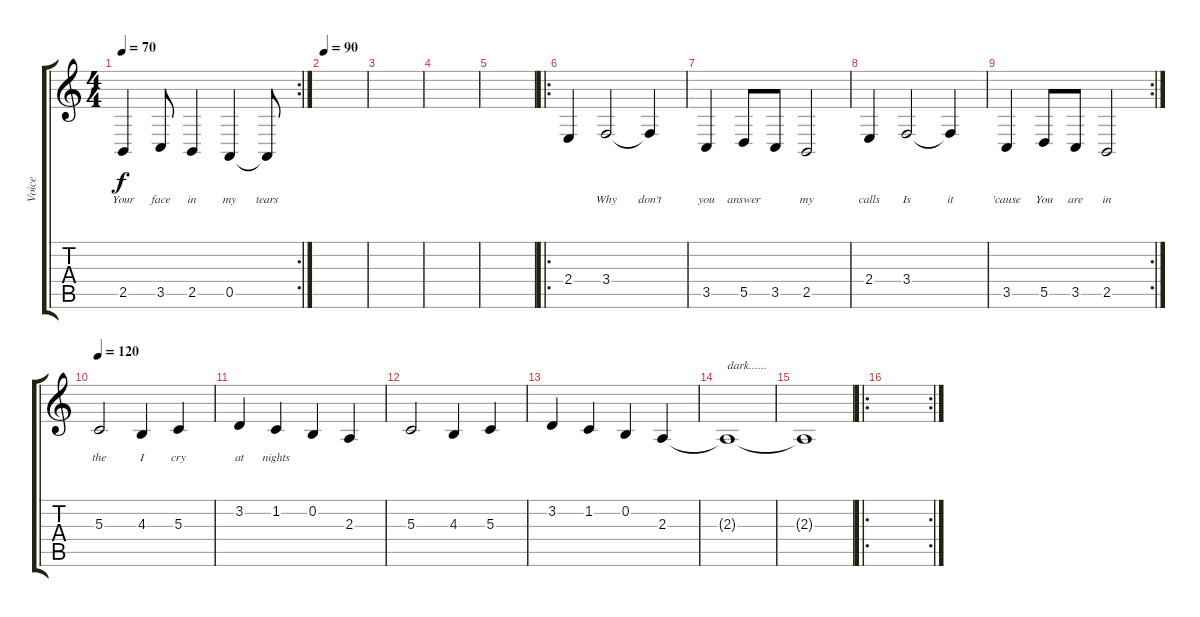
\track ("Voice" "Voice") {instrument englishhorn}
\staff {score tabs}
\tuning (E4 B3 G3 D3 A2 E2) {hide}
\rc 2
\ts (4 4)
\tempo 70
\clef g2
\ks c
2.5.4{lyrics (0 "Your") lyrics (1 "") lyrics (2 "") lyrics (3 "") lyrics (4 "") dy f} 3.5.8{lyrics (0 "face") lyrics (1 "") lyrics (2 "") lyrics (3 "") lyrics (4 "")} 2.5.4{lyrics (0 "in") lyrics (1 "") lyrics (2 "") lyrics (3 "") lyrics (4 "")} 0.5.4{lyrics (0 "my") lyrics (1 "") lyrics (2 "") lyrics (3 "") lyrics (4 "")} 0.5{t}.8{lyrics (0 "tears") lyrics (1 "") lyrics (2 "") lyrics (3 "") lyrics (4 "")} |
\tempo 90
|
|
|
|
\ro
2.4.4{lyrics (0 "") lyrics (1 "") lyrics (2 "") lyrics (3 "") lyrics (4 "")} 3.4.2{lyrics (0 "Why") lyrics (1 "") lyrics (2 "") lyrics (3 "") lyrics (4 "")} 3.4{t}.4{lyrics (0 "don't") lyrics (1 "") lyrics (2 "") lyrics (3 "") lyrics (4 "")} |
3.5.4{lyrics (0 "you") lyrics (1 "") lyrics (2 "") lyrics (3 "") lyrics (4 "")} 5.5.8{lyrics (0 "answer") lyrics (1 "") lyrics (2 "") lyrics (3 "") lyrics (4 "")} 3.5.8{lyrics (0 "") lyrics (1 "") lyrics (2 "") lyrics (3 "") lyrics (4 "")} 2.5.2{lyrics (0 "my") lyrics (1 "") lyrics (2 "") lyrics (3 "") lyrics (4 "")} |
2.4.4{lyrics (0 "calls") lyrics (1 "") lyrics (2 "") lyrics (3 "") lyrics (4 "")} 3.4.2{lyrics (0 "Is") lyrics (1 "") lyrics (2 "") lyrics (3 "") lyrics (4 "")} 3.4{t}.4{lyrics (0 "it") lyrics (1 "") lyrics (2 "") lyrics (3 "") lyrics (4 "")} |
\rc 2
3.5.4{lyrics (0 "'cause") lyrics (1 "") lyrics (2 "") lyrics (3 "") lyrics (4 "")} 5.5.8{lyrics (0 "You") lyrics (1 "") lyrics (2 "") lyrics (3 "") lyrics (4 "")} 3.5.8{lyrics (0 "are") lyrics (1 "") lyrics (2 "") lyrics (3 "") lyrics (4 "")} 2.5.2{lyrics (0 "in") lyrics (1 "") lyrics (2 "") lyrics (3 "") lyrics (4 "")} |
\tempo 120
5.3.2{lyrics (0 "the") lyrics (1 "") lyrics (2 "") lyrics (3 "") lyrics (4 "")} 4.3.4{lyrics (0 "I") lyrics (1 "") lyrics (2 "") lyrics (3 "") lyrics (4 "")} 5.3.4{lyrics (0 "cry") lyrics (1 "") lyrics (2 "") lyrics (3 "") lyrics (4 "")} |
3.2.4{lyrics (0 "at") lyrics (1 "") lyrics (2 "") lyrics (3 "") lyrics (4 "")} 1.2.4{lyrics (0 "nights") lyrics (1 "") lyrics (2 "") lyrics (3 "") lyrics (4 "")} 0.2.4 2.3.4 |
5.3.2 4.3.4 5.3.4 |
3.2.4 1.2.4 0.2.4 2.3.4 |
2.3{t}.1{txt "dark......"} |
2.3{t}.1 |
\ro
\rc 2
